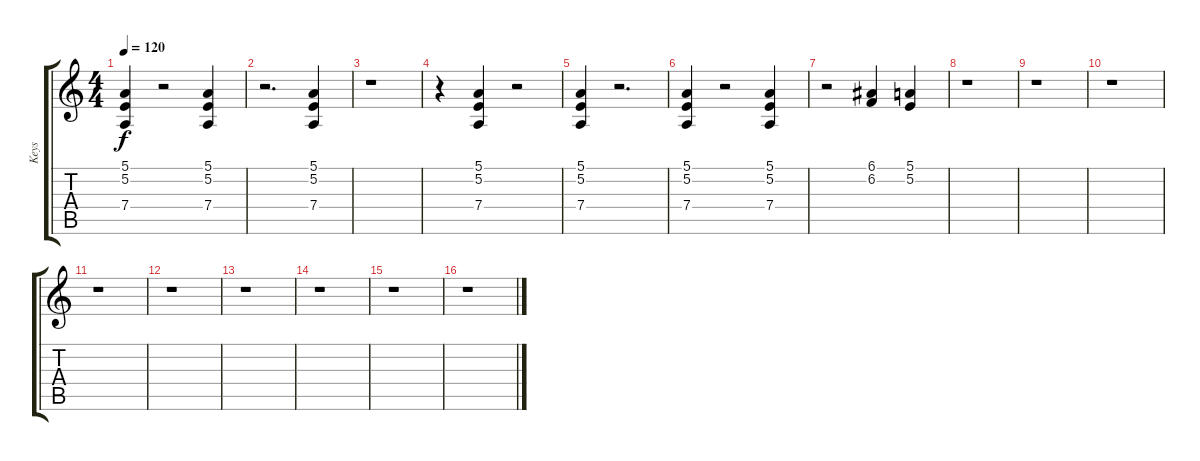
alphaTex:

\track ("Keys" "Keys") {instrument lead2sawtooth}
\staff {score tabs}
\tuning (E4 B3 G3 D3 A2 E2) {hide}
\ts (4 4)
\tempo 120
\clef g2
\ks c
(5.1 5.2 7.4).4{dy f} r.2 (5.1 5.2 7.4).4 |
r.2{d} (5.1 5.2 7.4).4 |
r.1 |
r.4 (5.1 5.2 7.4).4 r.2 |
(5.1 5.2 7.4).4 r.2{d} |
(5.1 5.2 7.4).4 r.2 (5.1 5.2 7.4).4 |
r.2 (6.1 6.2).4 (5.1 5.2).4 |
r.1 |
r.1 |
r.1 |
r.1 |
r.1 |
r.1 |
r.1 |
r.1 |
r.1
